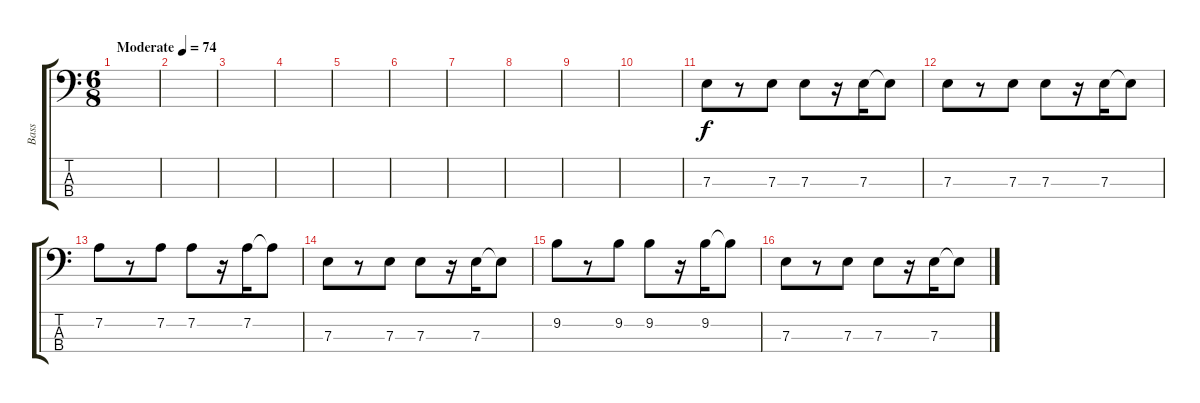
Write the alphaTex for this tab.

\track ("Bass" "Bass") {instrument electricbassfinger}
\staff {score tabs}
\tuning (G2 D2 A1 E1) {hide}
\ts (6 8)
\tempo (74 "Moderate")
\clef f4
\ks c
|
|
|
|
|
|
|
|
|
|
7.3.8 r.8 7.3.8 7.3.8 r.16 7.3.16 7.3{t}.8 |
7.3.8 r.8 7.3.8 7.3.8 r.16 7.3.16 7.3{t}.8 |
7.2.8 r.8 7.2.8 7.2.8 r.16 7.2.16 7.2{t}.8 |
7.3.8 r.8 7.3.8 7.3.8 r.16 7.3.16 7.3{t}.8 |
9.2.8 r.8 9.2.8 9.2.8 r.16 9.2.16 9.2{t}.8 |
7.3.8 r.8 7.3.8 7.3.8 r.16 7.3.16 7.3{t}.8
